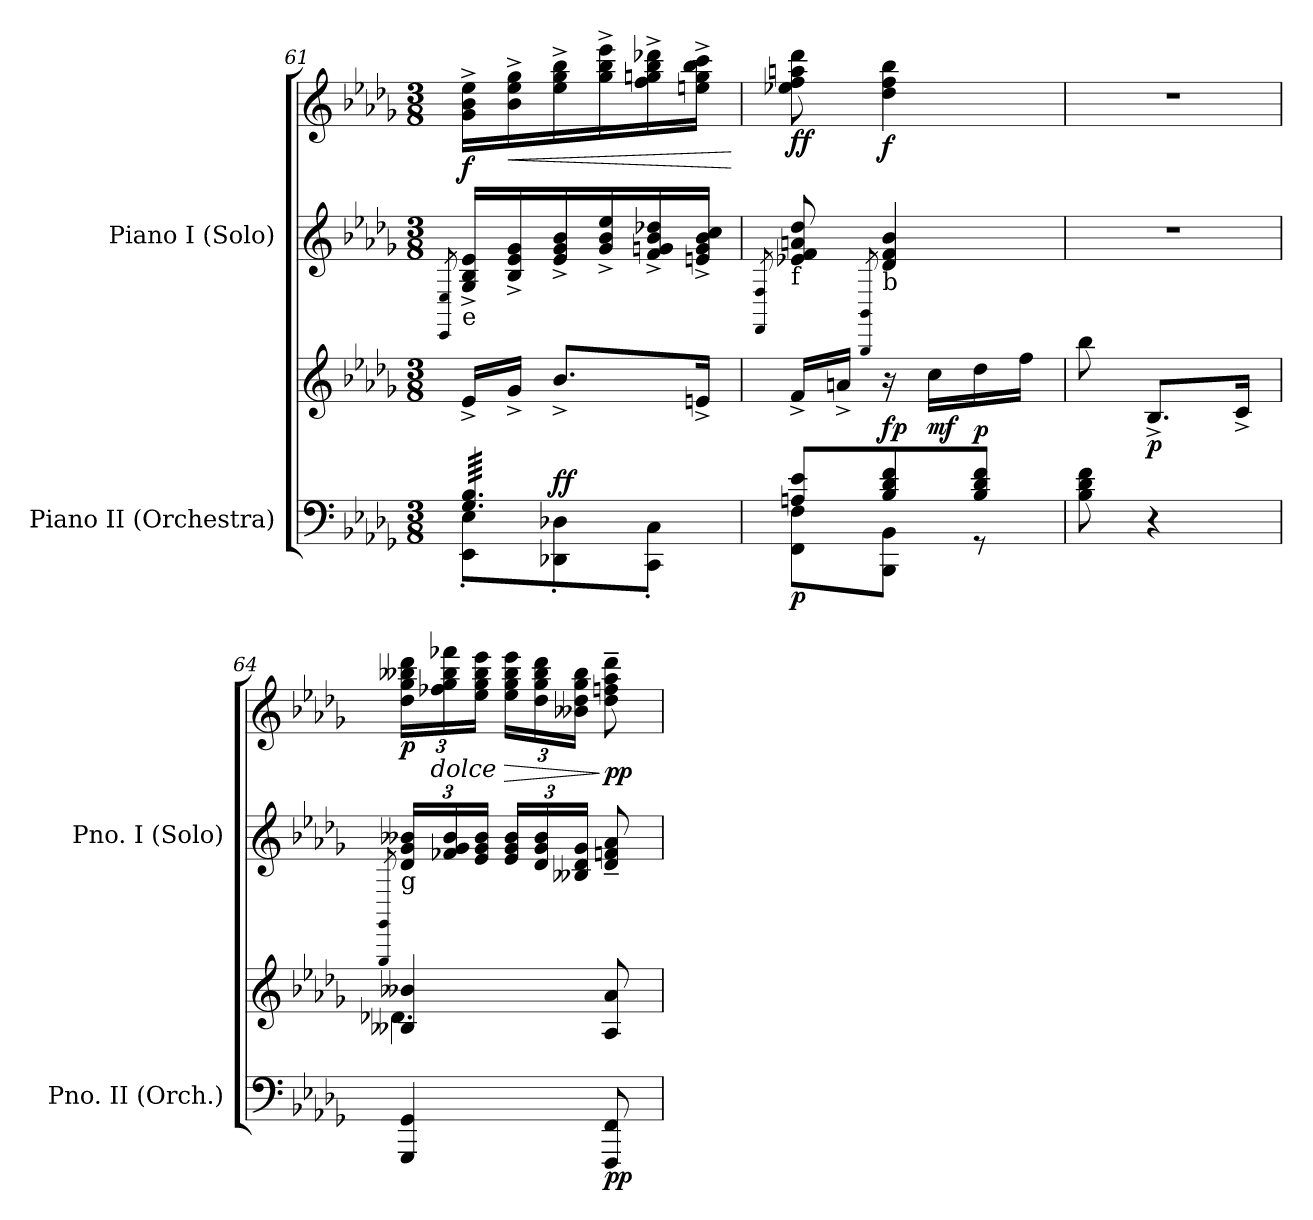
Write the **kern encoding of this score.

**kern	**kern	**dynam	**kern	**kern	**dynam
*part2	*part2	*part2	*part1	*part1	*part1
*staff4	*staff3	*staff3/4	*staff2	*staff1	*staff1/2
*I"Piano II (Orchestra)	*	*	*I"Piano I (Solo)	*	*
*I'Pno. II (Orch.)	*	*	*I'Pno. I (Solo)	*	*
*clefF4	*clefG2	*	*clefG2	*clefG2	*
*k[b-e-a-d-g-]	*k[b-e-a-d-g-]	*	*k[b-e-a-d-g-]	*k[b-e-a-d-g-]	*
*M3/8	*M3/8	*	*M3/8	*M3/8	*
=61	=61	=61	=61	=61	=61
.	.	.	8qEE-/ 8qE-/	.	.
*^	*	*	*	*	*
!	!	!	!	!LO:TX:b:t=e	!	!
!	!	!	!	!	!	!LO:DY:b
*tremolo	*	*	*	*	*	*
64G-/ 64B-/LLLL	8EE-\' 8E-\'L	16e-^/LL	.	16G-/^ 16B-/^ 16e-/^LL	16g-\^ 16b-\^ 16ee-\^LL	f
64G-/ 64B-/	.	.	.	.	.	.
64G-/ 64B-/	.	.	.	.	.	.
64G-/ 64B-/	.	.	.	.	.	.
!	!	!	!	!	!	!LO:HP:b
64G-/ 64B-/	.	16g-^/JJ	.	16B-/^ 16e-/^ 16g-/^	16b-\^ 16ee-\^ 16gg-\^	<
64G-/ 64B-/	.	.	.	.	.	.
64G-/ 64B-/	.	.	.	.	.	.
64G-/ 64B-/	.	.	.	.	.	.
!	!	!	!LO:DY:a=2	!	!	!
64G-/ 64B-/	8DD-X\' 8D-X\'	8.b-^/L	ff	16e-/^ 16g-/^ 16b-/^	16ee-\^ 16gg-\^ 16bb-\^	.
64G-/ 64B-/	.	.	.	.	.	.
64G-/ 64B-/	.	.	.	.	.	.
64G-/ 64B-/	.	.	.	.	.	.
64G-/ 64B-/	.	.	.	16g-/^ 16b-/^ 16ee-/^	16gg-\^ 16bb-\^ 16eee-\^	.
64G-/ 64B-/	.	.	.	.	.	.
64G-/ 64B-/	.	.	.	.	.	.
64G-/ 64B-/	.	.	.	.	.	.
64G-/ 64B-/	8CC\' 8C\'J	.	.	16f/^ 16gn/^ 16b-/^ 16dd-X/^	16ff\^ 16ggn\^ 16bb-\^ 16ddd-X\^	.
64G-/ 64B-/	.	.	.	.	.	.
64G-/ 64B-/	.	.	.	.	.	.
64G-/ 64B-/	.	.	.	.	.	.
64G-/ 64B-/	.	16en^/Jk	.	16en/^ 16g/^ 16b-/^ 16cc/^JJ	16een\^ 16gg\^ 16bb-\^ 16ccc\^JJ	.
64G-/ 64B-/	.	.	.	.	.	.
64G-/ 64B-/	.	.	.	.	.	.
64G-/ 64B-/JJJJ	.	.	.	.	.	.
*Xtremolo	*	*	*	*	*	*
*v	*v	*	*	*	*	*
.	.	.	.	.	[
!!LO:LB:g=z
=62	=62	=62	=62	=62	=62
.	.	.	8qFF/ 8qF/	.	.
*^	*	*	*	*	*
!	!	!	!	!LO:TX:b:t=f	!	!
!	!	!	!LO:DY:b=2	!	!	!LO:DY:b
8An/ 8e-/L	8FF\ 8F\L	16f^/LL	p	8e-X/ 8f/ 8an/ 8dd-/	8ee-X\ 8ff\ 8aan\ 8ddd-\	ff
.	.	16an^/JJ	.	.	.	.
.	.	.	.	8qBBB-/ 8qBB-/	.	.
!	!	!	!	!LO:TX:b:t=b	!	!
!	!	!	!LO:DY:a=2	!	!	!LO:DY:b
8B-/ 8d-/ 8f/	8BBB-\ 8BB-\J	16r	fp	4d-/ 4f/ 4b-/	4dd-\ 4ff\ 4bb-\	f
!	!	!	!LO:DY:b	!	!	!
.	.	16cc\LL	mf	.	.	.
!	!	!	!LO:DY:a=2	!	!	!
8B-/ 8d-/ 8f/J	8r	16dd-\	p	.	.	.
.	.	16ff\JJ	.	.	.	.
*v	*v	*	*	*	*	*
=63	=63	=63	=63	=63	=63
*	*	*	*	*MM22	*
*	*	*	*	*^	*
8B-\ 8d-\ 8f\	8bb-\	.	4.r	4.r	8ryy	.
*	*	*	*	*MM26	*	*
!	!	!LO:DY:b	!	!	!	!
4r	8.B-^/L	p	.	.	4ryy	.
.	16c^/Jk	.	.	.	.	.
*	*	*	*	*v	*v	*
=64	=64	=64	=64	=64	=64
.	.	.	8qGGG-/ 8qGG-/	.	.
*	*^	*	*	*	*
*	*	*	*	*Xbrackettup	*Xbrackettup	*
!	!	!	!	!LO:TX:b:t=g	!	!
!	!	!	!LO:DY:b=2	!	!	!
!	!	!	!LO:DY:n=1:b	!	!	!LO:DY:b
4GGG-/ 4GG-/	4B--X/ 4b--X/	4.d-X\	mp pp	24d-/ 24g-/ 24b--X/LL	24dd-\ 24gg-\ 24bb--X\ 24ddd-\LL	p
!	!	!	!	!LO:TX:a:i:t=dolce	!	!
.	.	.	.	24f-X/ 24g-/ 24b--/	24ff-X\ 24gg-\ 24bb--\ 24fff-X\	.
.	.	.	.	24e-/ 24g-/ 24b--/JJ	24ee-\ 24gg-\ 24bb--\ 24eee-\JJ	.
*	*	*	*	*	*MM22	*
!	!	!	!	!	!	!LO:HP:b
.	.	.	.	24e-/ 24g-/ 24b--/LL	24ee-\ 24gg-\ 24bb--\ 24eee-\LL	>
.	.	.	.	24d-/ 24g-/ 24b--/	24dd-\ 24gg-\ 24bb--\ 24ddd-\	.
.	.	.	.	24B--X/ 24d-/ 24g-/JJ	24b--X\ 24dd-\ 24gg-\ 24bb--\JJ	.
*	*	*	*	*	*MM16	*
!	!	!	!LO:DY:n=2:b=2	!	!	!LO:DY:n=1:b
8FFF/ 8FF/	8A-/ 8a-/	.	pp	8d-/~ 8fn/~ 8a-/~	8dd-\~ 8ffn\~ 8aa-\~ 8ddd-\~	] pp
*	*v	*v	*	*	*	*
=	=	=	=	=	=
*-	*-	*-	*-	*-	*-
